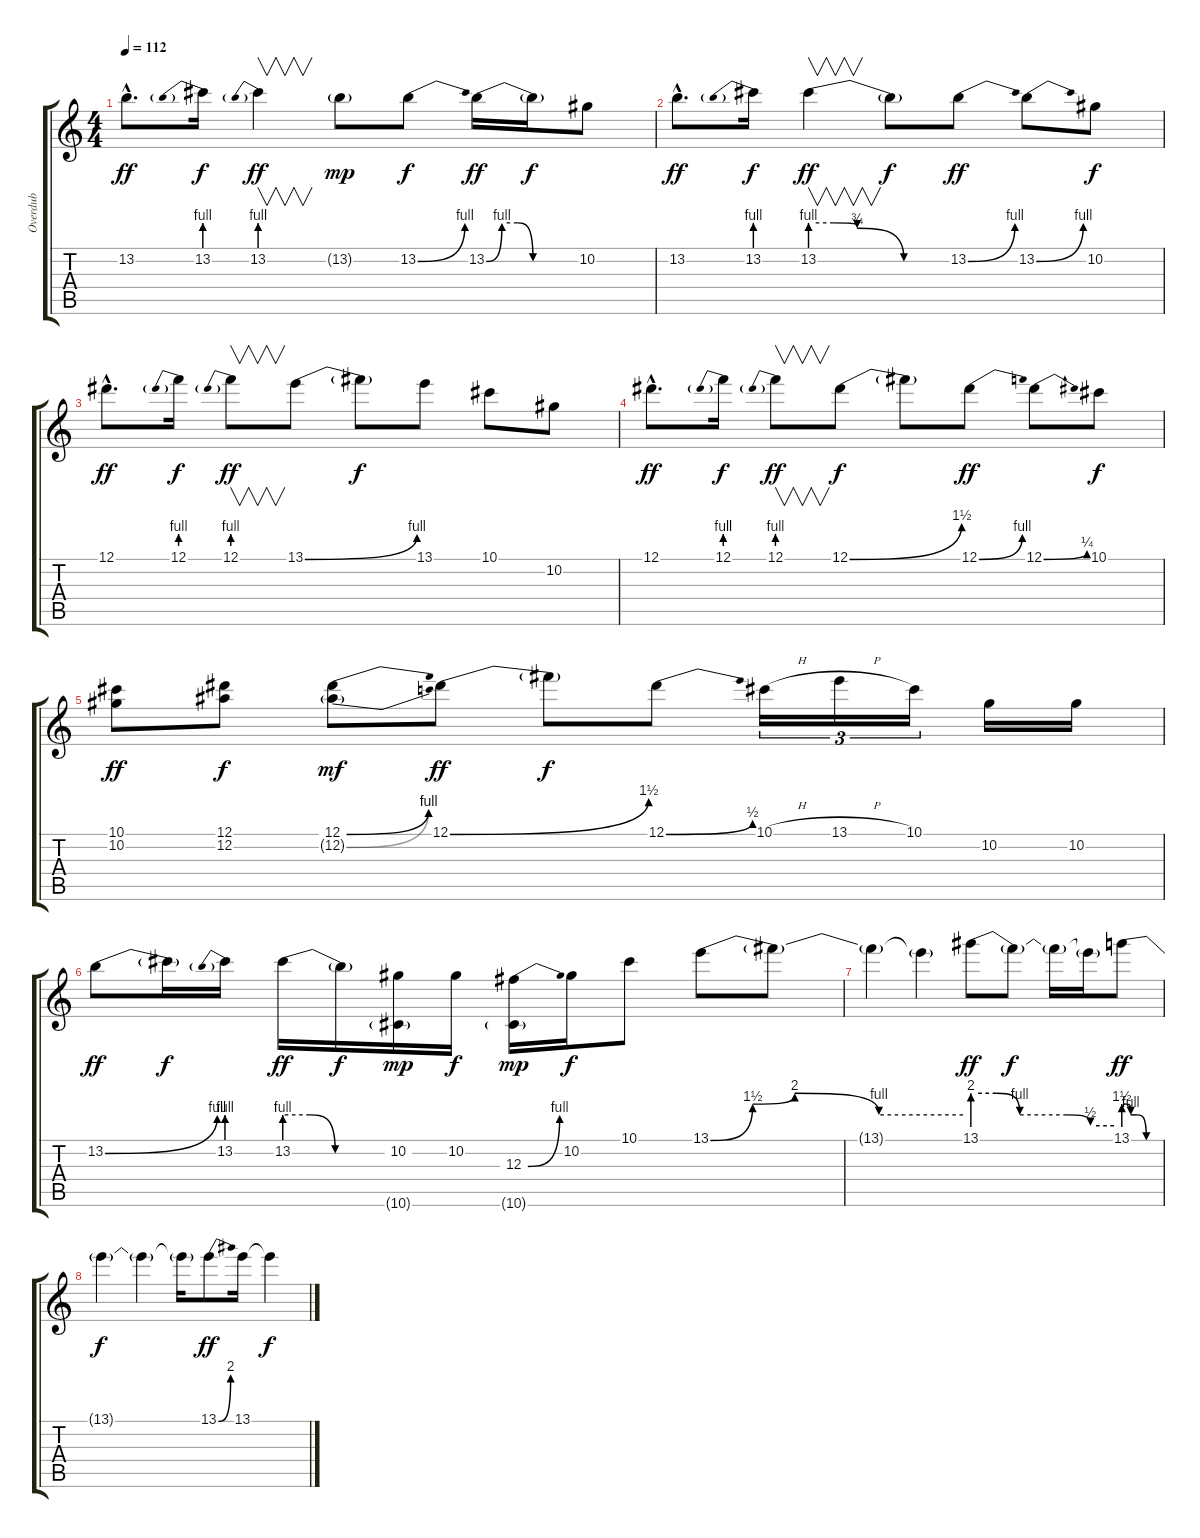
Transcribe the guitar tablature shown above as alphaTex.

\track ("Overdub" "Overdub") {instrument fretlessbass}
\staff {score tabs}
\tuning (Eb4 Bb3 Gb3 Db3 Ab2 Eb2) {hide}
\ts (4 4)
\tempo 112
\clef g2
\ks c
13.2{hac}.8{d dy ff} 13.2{be (prebend 0 4 60 4)}.16{dy f} 13.2{be (prebend 0 4 60 4)}.4{v dy ff} 13.2{g}.8{dy mp} 13.2{be (bend 0 0 60 4)}.8{dy f} 13.2{be (custom 0 0 10 4 20 4 30 0 60 0)}.16{dy ff} 13.2{t}.16{dy f} 10.2.8 |
13.2{hac}.8{d dy ff} 13.2{be (prebend 0 4 60 4)}.16{dy f} 13.2{be (custom 0 4 10 4 20 3 40 0 60 0)}.4{v dy ff} 13.2{t}.8{dy f} 13.2{be (bend 0 0 60 4)}.8{dy ff} 13.2{be (bend 0 0 60 4)}.8 10.2.8{dy f} |
12.1{hac}.8{d dy ff} 12.1{be (prebend 0 4 60 4)}.16{dy f} 12.1{be (prebend 0 4 60 4)}.8{v dy ff} 13.1{be (bend 0 0 60 4)}.8 13.1{t}.8{dy f} 13.1.8 10.1.8 10.2.8 |
12.1{hac}.8{d dy ff} 12.1{be (prebend 0 4 60 4)}.16{dy f} 12.1{be (prebend 0 4 60 4)}.8{v dy ff} 12.1{be (bend 0 0 60 6)}.8{dy f} 12.1{t}.8 12.1{be (bend 0 0 60 4)}.8{dy ff} 12.1{be (bend 0 0 60 1)}.8 10.1.8{dy f} |
(10.1 10.2).8{dy ff} (12.1 12.2).8{dy f} (12.1{be (bend 0 0 60 4)} 12.2{be (bend 0 0 60 4) g}).8{dy mf} 12.1{be (bend 0 0 60 6)}.8{dy ff} 12.1{t}.8{dy f} 12.1{be (bend 0 0 60 2)}.8 10.1{h}.16{tu (3 2)} 13.1{h}.16{tu (3 2)} 10.1.16{tu (3 2)} 10.2.16 10.2.16 |
13.2{be (bend 0 0 60 4)}.8{dy ff} 13.2{t}.16{dy f} 13.2{be (prebend 0 4 60 4)}.16 13.2{be (custom 0 4 15 4 30 0 60 0)}.16{dy ff} 13.2{t}.16{dy f} (10.2 10.6{g}).16{dy mp} 10.2.16{dy f} (12.3{be (bend 0 0 60 4)} 10.6{g}).16{dy mp} 10.2.16{dy f} 10.1.8 13.1{be (custom 0 0 10 6 20 8 40 4 60 4)}.8 13.1{t}.8 |
13.1{t}.4 13.1{t}.4 13.1{be (custom 0 8 10 8 20 4 40 4 50 2 60 2)}.8{dy ff} 13.1{t}.8{dy f} 13.1{t}.16 13.1{t}.16 13.1{be (custom 0 6 5 6 12 4 23 4 38 0 60 0)}.8{dy ff} |
13.1{t}.4{dy f} 13.1{t}.4 13.1{t}.16 13.1{be (bend 0 0 60 8)}.8{dy ff} 13.1.16 13.1{t}.4{dy f}
